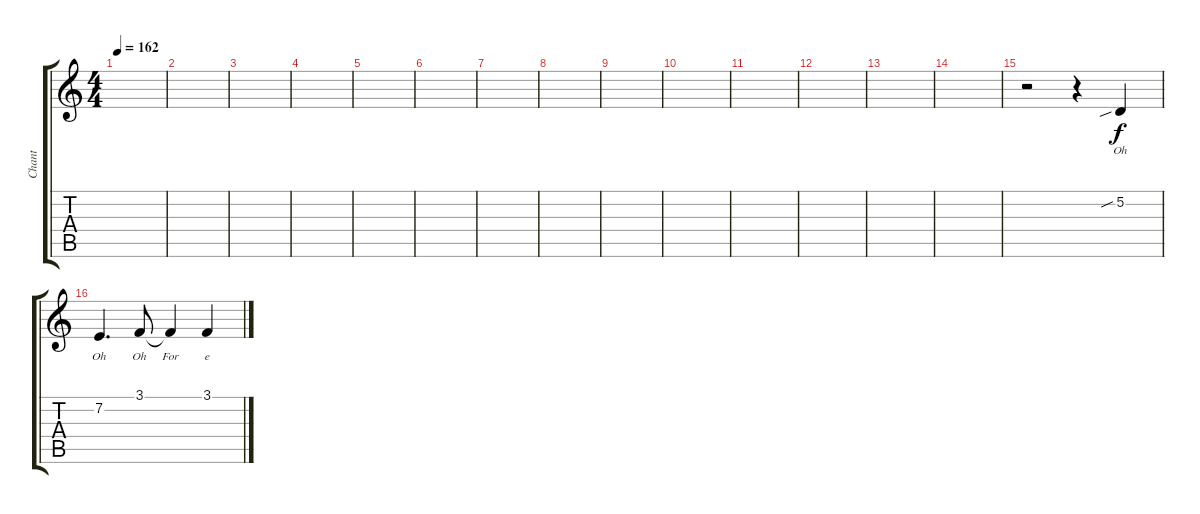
\track ("Chant" "Chant") {instrument clarinet}
\staff {score tabs}
\tuning (D4 A3 F3 C3 G2 C2) {hide}
\ts (4 4)
\tempo 162
\clef g2
\ks c
|
|
|
|
|
|
|
|
|
|
|
|
|
|
r.2 r.4 5.2{sib}.4{lyrics (0 "Oh") lyrics (1 "") lyrics (2 "") lyrics (3 "") lyrics (4 "")} |
7.2.4{d lyrics (0 "Oh") lyrics (1 "") lyrics (2 "") lyrics (3 "") lyrics (4 "")} 3.1.8{lyrics (0 "Oh") lyrics (1 "") lyrics (2 "") lyrics (3 "") lyrics (4 "")} 3.1{t}.4{lyrics (0 "For") lyrics (1 "") lyrics (2 "") lyrics (3 "") lyrics (4 "")} 3.1.4{lyrics (0 "e") lyrics (1 "") lyrics (2 "") lyrics (3 "") lyrics (4 "")}
